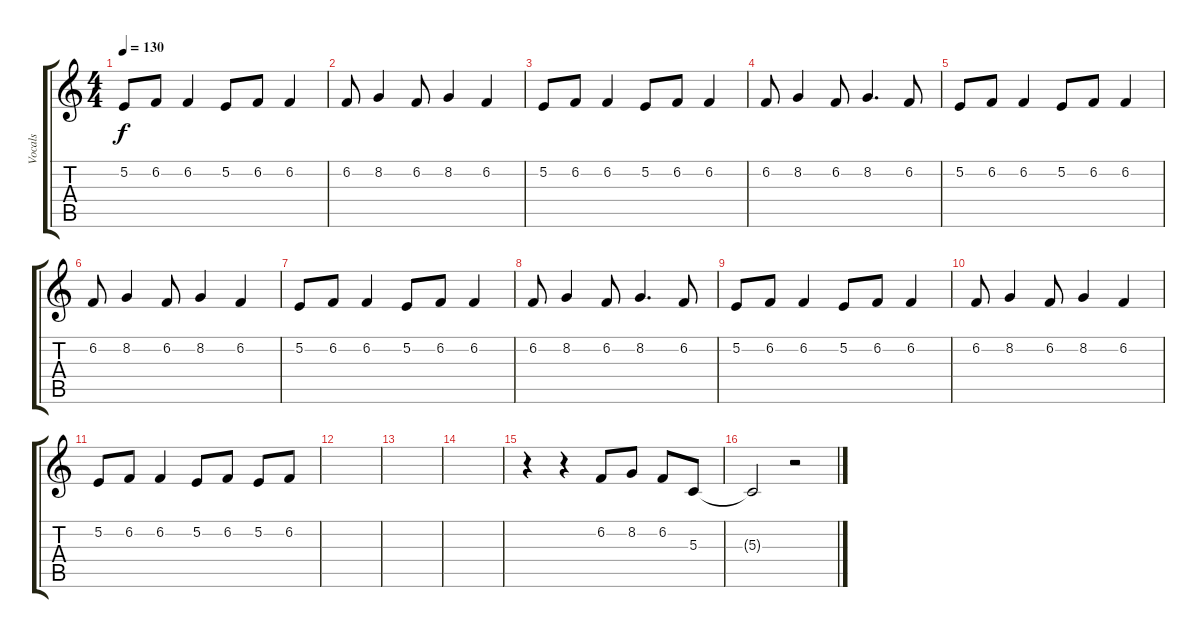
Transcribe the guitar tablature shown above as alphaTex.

\track ("Vocals" "Vocals") {instrument lead3calliope}
\staff {score tabs}
\tuning (E4 B3 G3 D3 A2 E2) {hide}
\ts (4 4)
\tempo 130
\clef g2
\ks c
5.2.8{dy f} 6.2.8 6.2.4 5.2.8 6.2.8 6.2.4 |
6.2.8 8.2.4 6.2.8 8.2.4 6.2.4 |
5.2.8 6.2.8 6.2.4 5.2.8 6.2.8 6.2.4 |
6.2.8 8.2.4 6.2.8 8.2.4{d} 6.2.8 |
5.2.8 6.2.8 6.2.4 5.2.8 6.2.8 6.2.4 |
6.2.8 8.2.4 6.2.8 8.2.4 6.2.4 |
5.2.8 6.2.8 6.2.4 5.2.8 6.2.8 6.2.4 |
6.2.8 8.2.4 6.2.8 8.2.4{d} 6.2.8 |
5.2.8 6.2.8 6.2.4 5.2.8 6.2.8 6.2.4 |
6.2.8 8.2.4 6.2.8 8.2.4 6.2.4 |
5.2.8 6.2.8 6.2.4 5.2.8 6.2.8 5.2.8 6.2.8 |
|
|
|
r.4 r.4 6.2.8 8.2.8 6.2.8 5.3.8 |
5.3{t}.2 r.2
